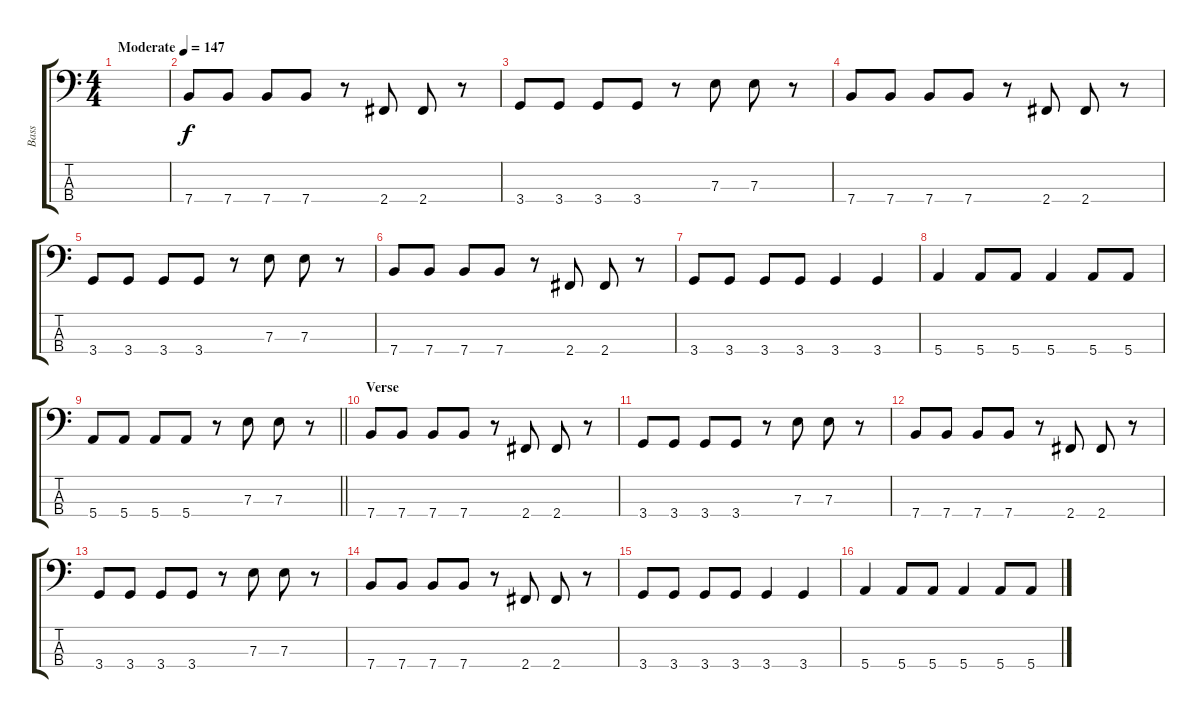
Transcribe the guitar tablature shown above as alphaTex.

\track ("Bass" "Bass") {instrument electricbasspick}
\staff {score tabs}
\tuning (G2 D2 A1 E1) {hide}
\ts (4 4)
\tempo (147 "Moderate")
\clef f4
\ks c
|
7.4.8 7.4.8 7.4.8 7.4.8 r.8 2.4.8 2.4.8 r.8 |
3.4.8 3.4.8 3.4.8 3.4.8 r.8 7.3.8 7.3.8 r.8 |
7.4.8 7.4.8 7.4.8 7.4.8 r.8 2.4.8 2.4.8 r.8 |
3.4.8 3.4.8 3.4.8 3.4.8 r.8 7.3.8 7.3.8 r.8 |
7.4.8 7.4.8 7.4.8 7.4.8 r.8 2.4.8 2.4.8 r.8 |
3.4.8 3.4.8 3.4.8 3.4.8 3.4.4 3.4.4 |
5.4.4 5.4.8 5.4.8 5.4.4 5.4.8 5.4.8 |
\barLineRight lightlight
5.4.8 5.4.8 5.4.8 5.4.8 r.8 7.3.8 7.3.8 r.8 |
\section ("" "Verse")
7.4.8 7.4.8 7.4.8 7.4.8 r.8 2.4.8 2.4.8 r.8 |
3.4.8 3.4.8 3.4.8 3.4.8 r.8 7.3.8 7.3.8 r.8 |
7.4.8 7.4.8 7.4.8 7.4.8 r.8 2.4.8 2.4.8 r.8 |
3.4.8 3.4.8 3.4.8 3.4.8 r.8 7.3.8 7.3.8 r.8 |
7.4.8 7.4.8 7.4.8 7.4.8 r.8 2.4.8 2.4.8 r.8 |
3.4.8 3.4.8 3.4.8 3.4.8 3.4.4 3.4.4 |
5.4.4 5.4.8 5.4.8 5.4.4 5.4.8 5.4.8
